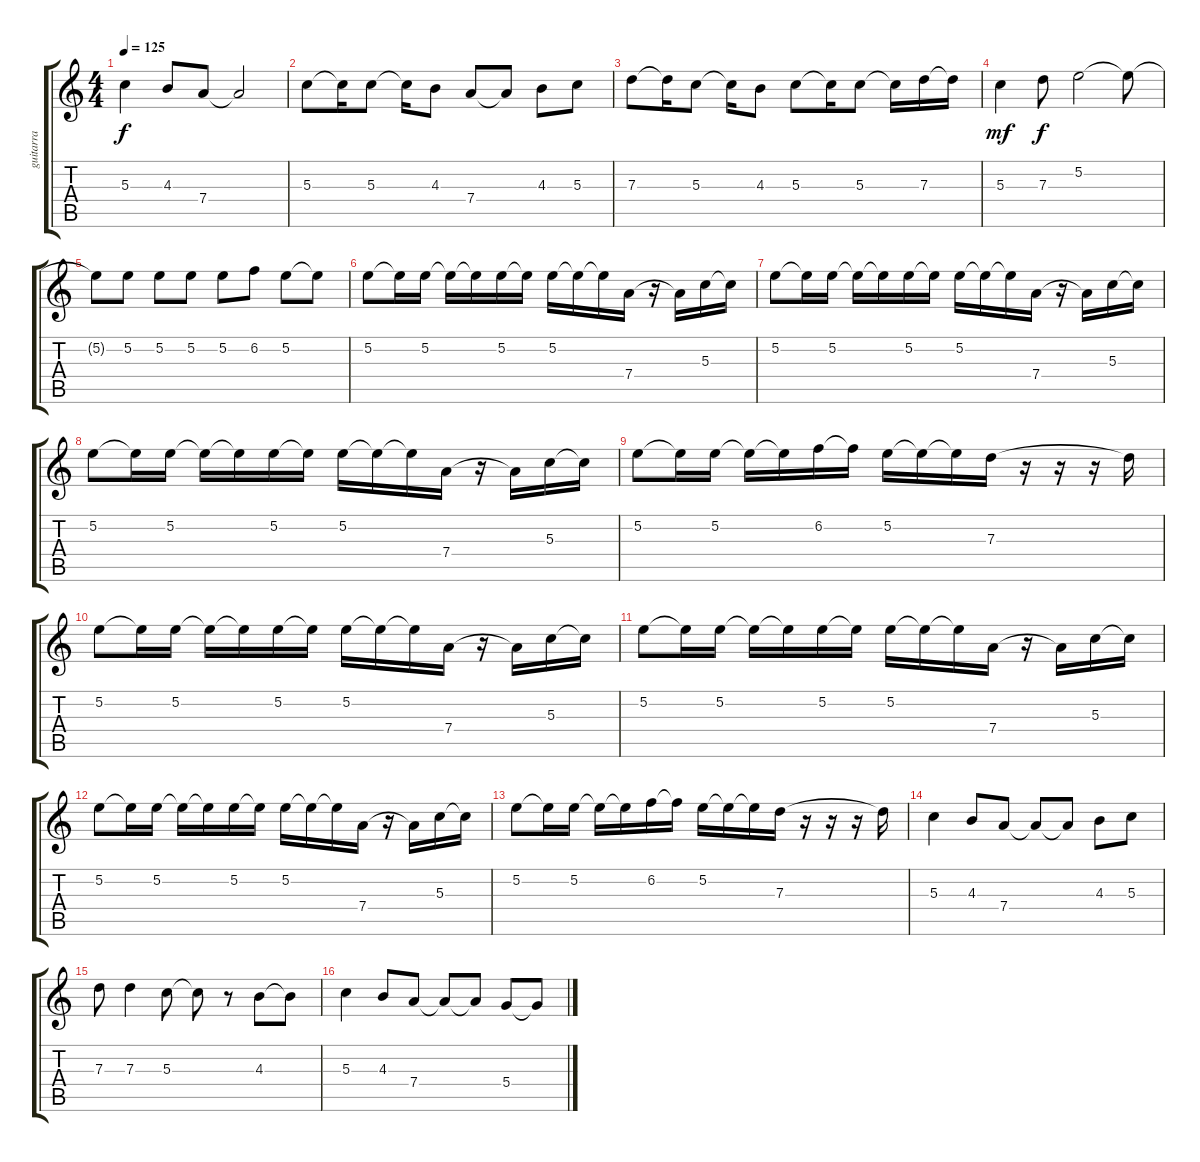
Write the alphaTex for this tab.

\track ("guitarra" "guitarra") {instrument distortionguitar}
\staff {score tabs}
\tuning (E4 B3 G3 D3 A2 E2) {hide}
\ts (4 4)
\tempo 125
\clef g2
\ks c
5.3.4{dy f} 4.3.8 7.4.8 7.4{t}.2 |
5.3.8 5.3{t}.16 5.3.8 5.3{t}.16 4.3.8 7.4.8 7.4{t}.8 4.3.8 5.3.8 |
7.3.8 7.3{t}.16 5.3.8 5.3{t}.16 4.3.8 5.3.8 5.3{t}.16 5.3.8 5.3{t}.16 7.3.16 7.3{t}.16 |
5.3.4{dy mf} 7.3.8{dy f} 5.2.2 5.2{t}.8 |
5.2{t}.8 5.2.8 5.2.8 5.2.8 5.2.8 6.2.8 5.2.8 5.2{t}.8 |
5.2.8 5.2{t}.16 5.2.16 5.2{t}.16 5.2{t}.16 5.2.16 5.2{t}.16 5.2.16 5.2{t}.16 5.2{t}.16 7.4.16 r.16 7.4{t}.16 5.3.16 5.3{t}.16 |
5.2.8 5.2{t}.16 5.2.16 5.2{t}.16 5.2{t}.16 5.2.16 5.2{t}.16 5.2.16 5.2{t}.16 5.2{t}.16 7.4.16 r.16 7.4{t}.16 5.3.16 5.3{t}.16 |
5.2.8 5.2{t}.16 5.2.16 5.2{t}.16 5.2{t}.16 5.2.16 5.2{t}.16 5.2.16 5.2{t}.16 5.2{t}.16 7.4.16 r.16 7.4{t}.16 5.3.16 5.3{t}.16 |
5.2.8 5.2{t}.16 5.2.16 5.2{t}.16 5.2{t}.16 6.2.16 6.2{t}.16 5.2.16 5.2{t}.16 5.2{t}.16 7.3.16 r.16 r.16 r.16 7.3{t}.16 |
5.2.8 5.2{t}.16 5.2.16 5.2{t}.16 5.2{t}.16 5.2.16 5.2{t}.16 5.2.16 5.2{t}.16 5.2{t}.16 7.4.16 r.16 7.4{t}.16 5.3.16 5.3{t}.16 |
5.2.8 5.2{t}.16 5.2.16 5.2{t}.16 5.2{t}.16 5.2.16 5.2{t}.16 5.2.16 5.2{t}.16 5.2{t}.16 7.4.16 r.16 7.4{t}.16 5.3.16 5.3{t}.16 |
5.2.8 5.2{t}.16 5.2.16 5.2{t}.16 5.2{t}.16 5.2.16 5.2{t}.16 5.2.16 5.2{t}.16 5.2{t}.16 7.4.16 r.16 7.4{t}.16 5.3.16 5.3{t}.16 |
5.2.8 5.2{t}.16 5.2.16 5.2{t}.16 5.2{t}.16 6.2.16 6.2{t}.16 5.2.16 5.2{t}.16 5.2{t}.16 7.3.16 r.16 r.16 r.16 7.3{t}.16 |
5.3.4 4.3.8 7.4.8 7.4{t}.8 7.4{t}.8 4.3.8 5.3.8 |
7.3.8 7.3.4 5.3.8 5.3{t}.8 r.8 4.3.8 4.3{t}.8 |
5.3.4 4.3.8 7.4.8 7.4{t}.8 7.4{t}.8 5.4.8 5.4{t}.8
